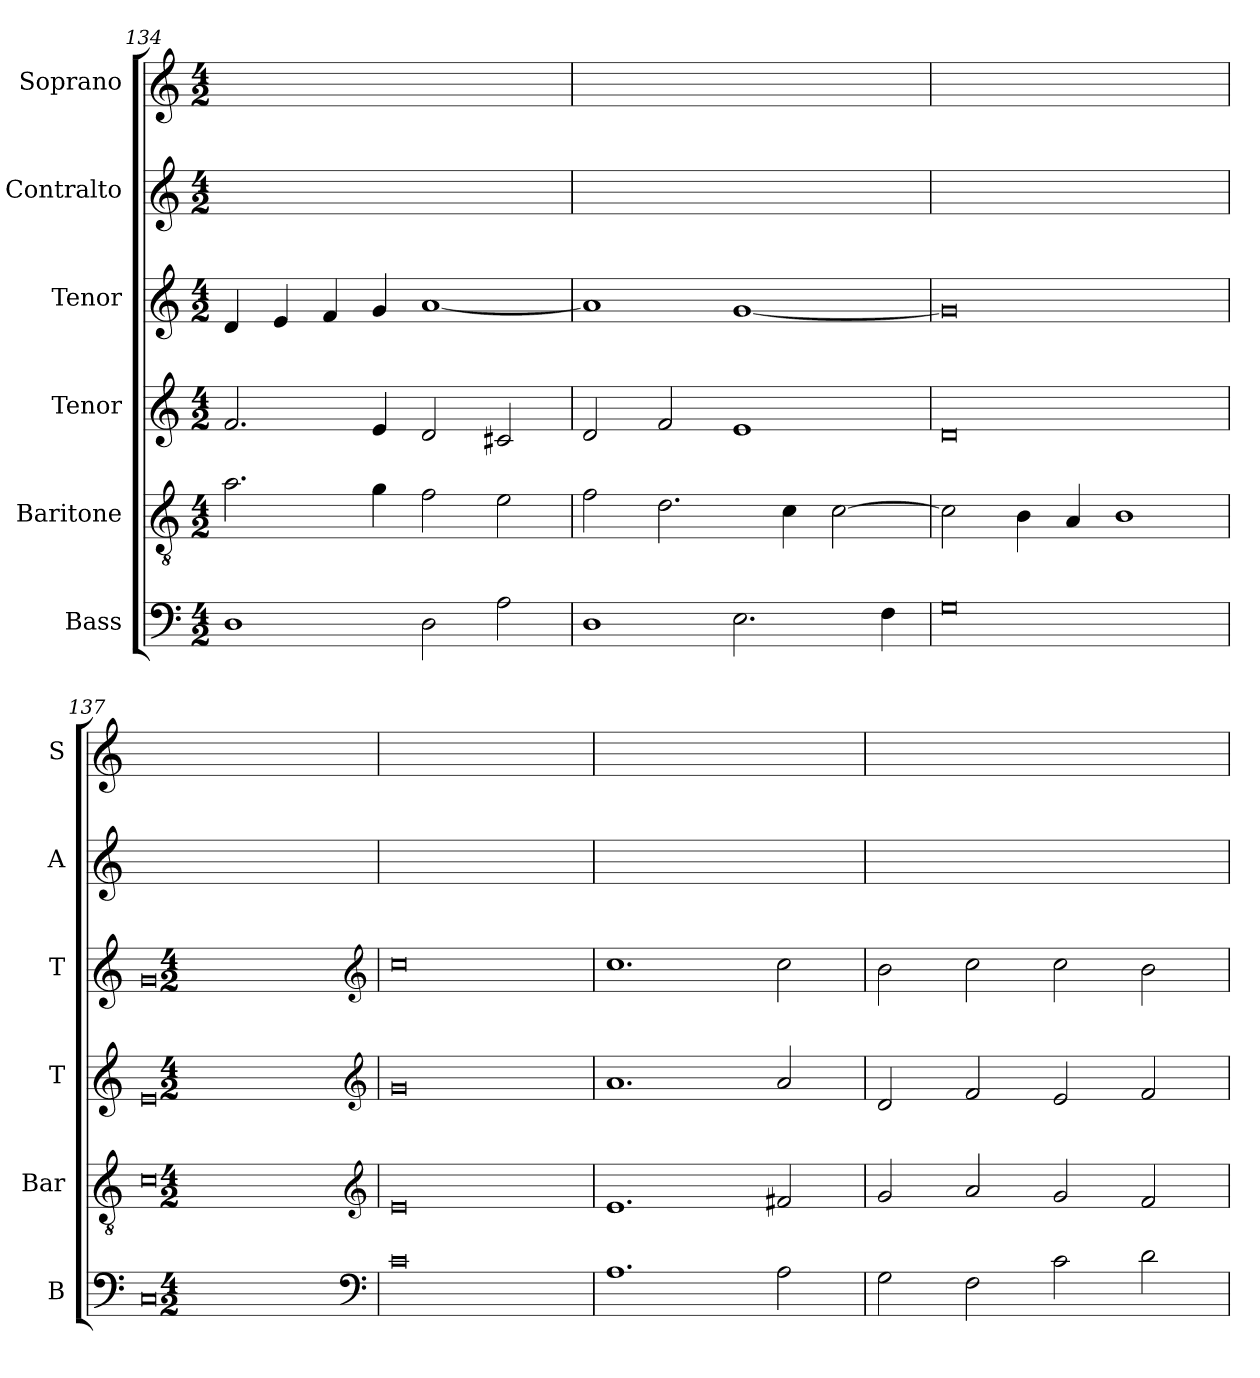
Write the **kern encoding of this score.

**kern	**kern	**kern	**kern	**kern	**kern
*part6	*part5	*part4	*part3	*part2	*part1
*staff6	*staff5	*staff4	*staff3	*staff2	*staff1
*I"Bass	*I"Baritone	*I"Tenor	*I"Tenor	*I"Contralto	*I"Soprano
*I'B	*I'Bar	*I'T	*I'T	*I'A	*I'S
*clefF4	*clefGv2	*clefG2	*clefG2	*clefG2	*clefG2
*k[]	*k[]	*k[]	*k[]	*k[]	*k[]
*G:mix	*G:mix	*G:mix	*G:mix	*G:mix	*G:mix
*M4/2	*M4/2	*M4/2	*M4/2	*M4/2	*M4/2
=134	=134	=134	=134	=134	=134
1D	2.a	2.f	4d	0ryy	0ryy
.	.	.	4e	.	.
.	.	.	4f	.	.
.	4g	4e	4g	.	.
2D	2f	2d	[1a	.	.
2A	2e	2c#X	.	.	.
=135	=135	=135	=135	=135	=135
1D	2f	2d	1a]	0ryy	0ryy
.	2.d	2f	.	.	.
2.E	.	1e	[1g	.	.
.	4c	.	.	.	.
.	[2c	.	.	.	.
4F	.	.	.	.	.
=136	=136	=136	=136	=136	=136
0G	2c]	0d	0g]	0ryy	0ryy
.	4B	.	.	.	.
.	4A	.	.	.	.
.	1B	.	.	.	.
=137	=137	=137	=137	=137	=137
0C	0c	0e	0g	0ryy	0ryy
*clefF4	*clefG2	*clefG2	*clefG2	*	*
*k[]	*k[]	*k[]	*k[]	*	*
*G:mix	*G:mix	*G:mix	*G:mix	*	*
*M4/2	*M4/2	*M4/2	*M4/2	*	*
=138	=138	=138	=138	=138	=138
0c	0e	0g	0cc	0ryy	0ryy
=139	=139	=139	=139	=139	=139
1.A	1.e	1.a	1.cc	0ryy	0ryy
2A	2f#X	2a	2cc	.	.
=140	=140	=140	=140	=140	=140
2G	2g	2d	2b	0ryy	0ryy
2F	2a	2f	2cc	.	.
2c	2g	2e	2cc	.	.
2d	2f	2f	2b	.	.
=	=	=	=	=	=
*-	*-	*-	*-	*-	*-
